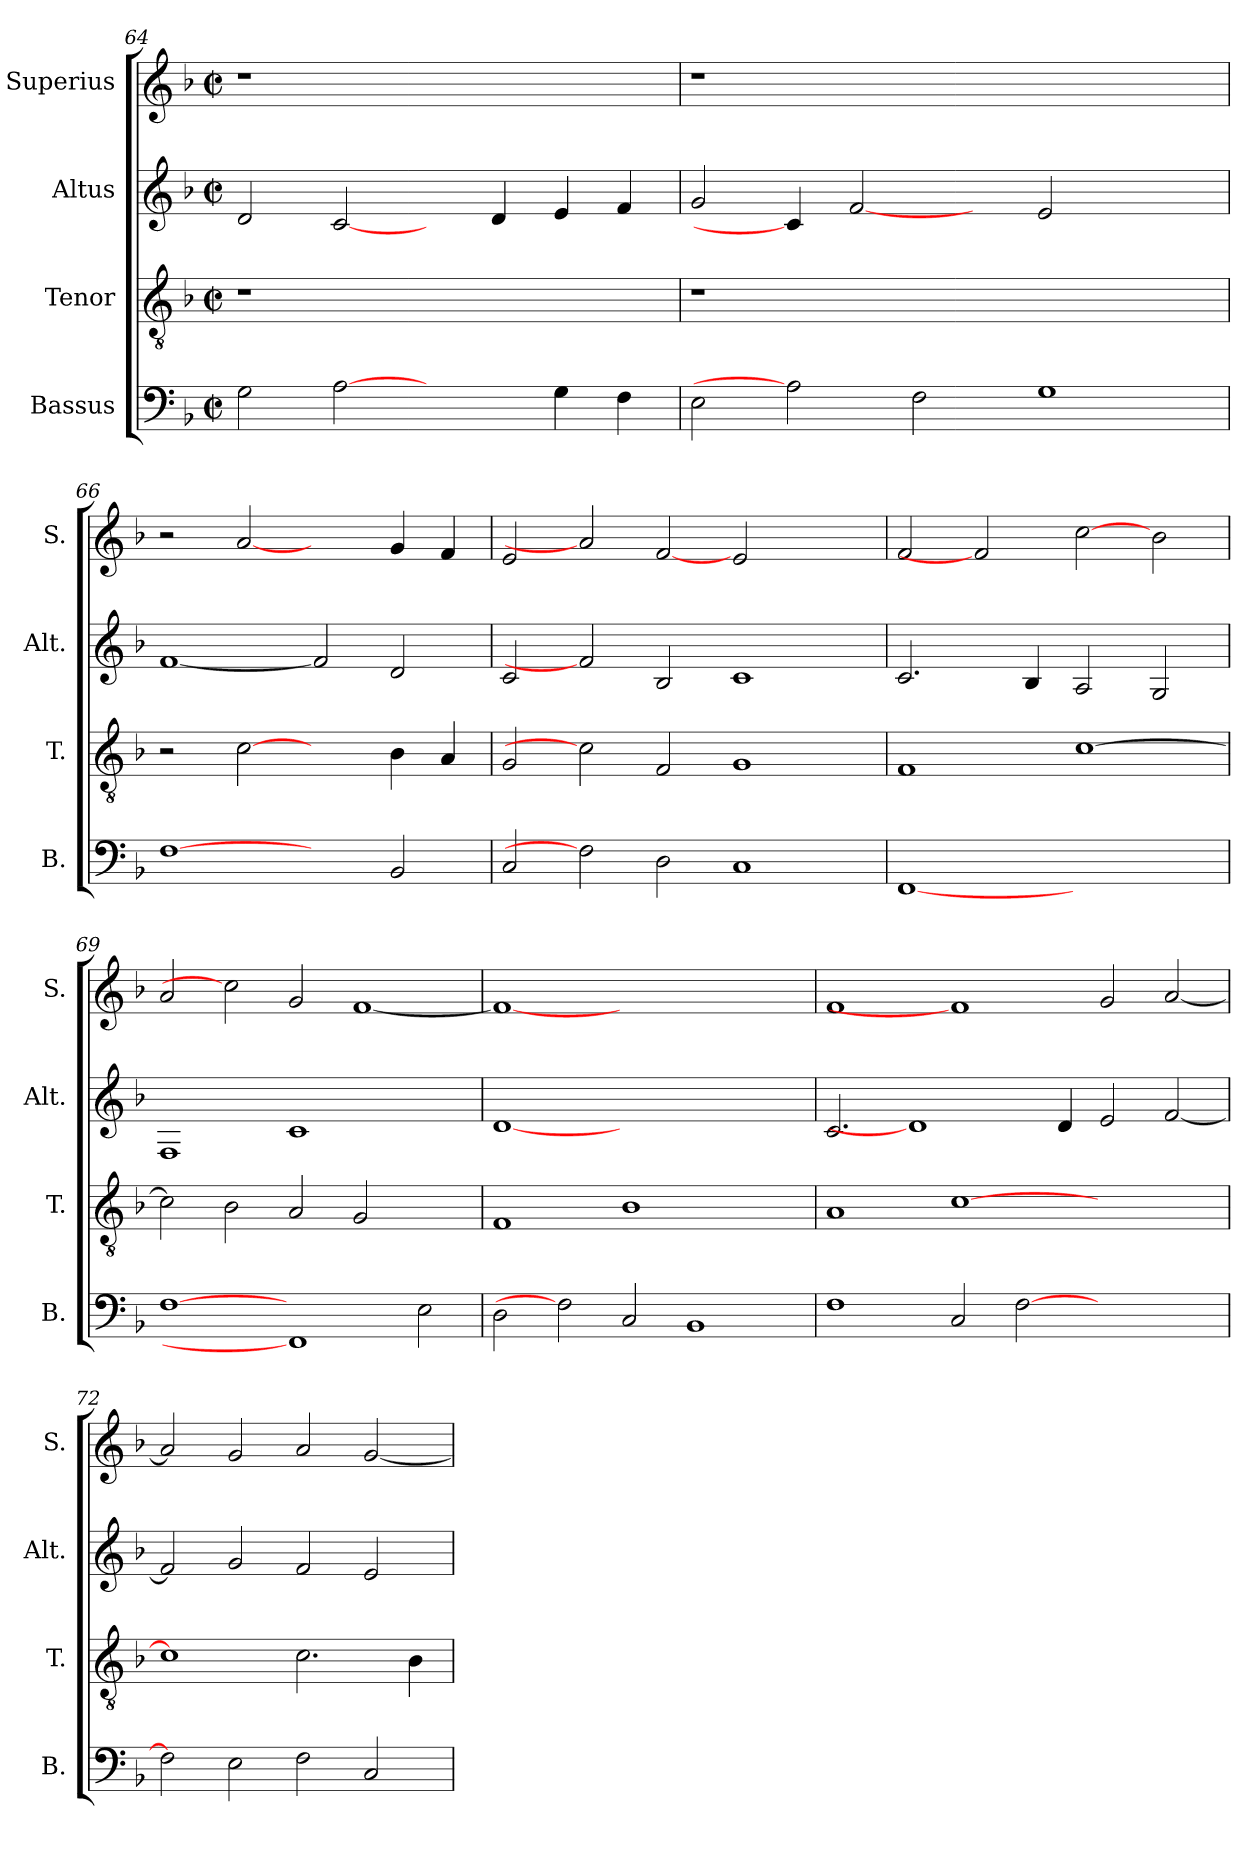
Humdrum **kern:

**kern	**kern	**kern	**kern
*part4	*part3	*part2	*part1
*staff4	*staff3	*staff2	*staff1
*I"Bassus	*I"Tenor	*I"Altus	*I"Superius
*I'B.	*I'T.	*I'Alt.	*I'S.
*clefF4	*clefGv2	*clefG2	*clefG2
*	*ITrd7c12	*	*
*k[b-]	*k[b-]	*k[b-]	*k[b-]
*F:	*F:	*F:	*F:
*M2/2	*M2/2	*M2/2	*M2/2
*met(c|)	*met(c|)	*met(c|)	*met(c|)
=64	=64	=64	=64
!	!LO:N:vis=1	!	!LO:N:vis=1
2Gi\	1r	2di/	1r
[2Ai	.	[2ci/	.
2ryy	1ryy	4ryy	1ryy
.	.	4di/	.
4Gi\	.	4ei/	.
4Fi\	.	4fi/	.
=65	=65	=65	=65
!	!LO:N:vis=1	!	!LO:N:vis=1
2Ei\	1r	2gi/	1r
2Ai]	.	4ci/]	.
.	.	[2fi	.
2Fi\	1.ryy	.	1.ryy
.	.	4ryy	.
1Gi	.	2ei/	.
.	.	2ryy	.
=66	=66	=66	=66
[1Fi	2r	[1fi	2r
.	[2Ci	.	[2ai
2ryy	2ryy	2fi]	2ryy
2BB-i/	4BB-i\	2di/	4gi/
.	4AAi/	.	4fi/
!!LO:LB:g=z
=67	=67	=67	=67
2Ci/	2GGi/	2ci/	2ei/
2Fi]	2Ci]	2fi]	2ai]
2Di\	2FFi/	2B-i/	[2fi
1Ci	1GGi	1ci	2ei/
.	.	.	2ryy
=68	=68	=68	=68
[1FFi	1FFi	2.ci/	2fi/
.	.	.	2fi]
.	.	4B-i/	.
1ryy	[>1Ci	2Ai/	[2cci
.	.	2Gi/	2b-i\
=69	=69	=69	=69
[1Fi	2Ci\]	1Fi	2ai/
.	2BB-i\	.	2cci]
1FFi]	2AAi/	1ci	2gi/
.	2GGi/	.	[<1fi
2Ei\	2ryy	2ryy	.
=70	=70	=70	=70
2Di\	1FFi	[1di	1fi_<
2Fi]	.	.	.
2Ci/	1BB-i	1.ryy	1.ryy
1BB-i	.	.	.
.	2ryy	.	.
=71	=71	=71	=71
1Fi	1AAi	2.ci/	1fi
.	.	1di]	.
2Ci/	[>1Ci	.	1fi]
[>2Fi\	.	.	.
.	.	4di/	.
1ryy	1ryy	2ei/	2gi/
.	.	[<2fi/	[<2ai/
!!LO:PB:g=z
=72	=72	=72	=72
2Fi\]	1Ci]	2fi/]	2ai/]
2Ei\	.	2gi/	2gi/
2Fi\	2.Ci\	2fi/	2ai/
2Ci/	.	2ei/	[<2gi/
.	4BB-i\	.	.
=	=	=	=
*-	*-	*-	*-
